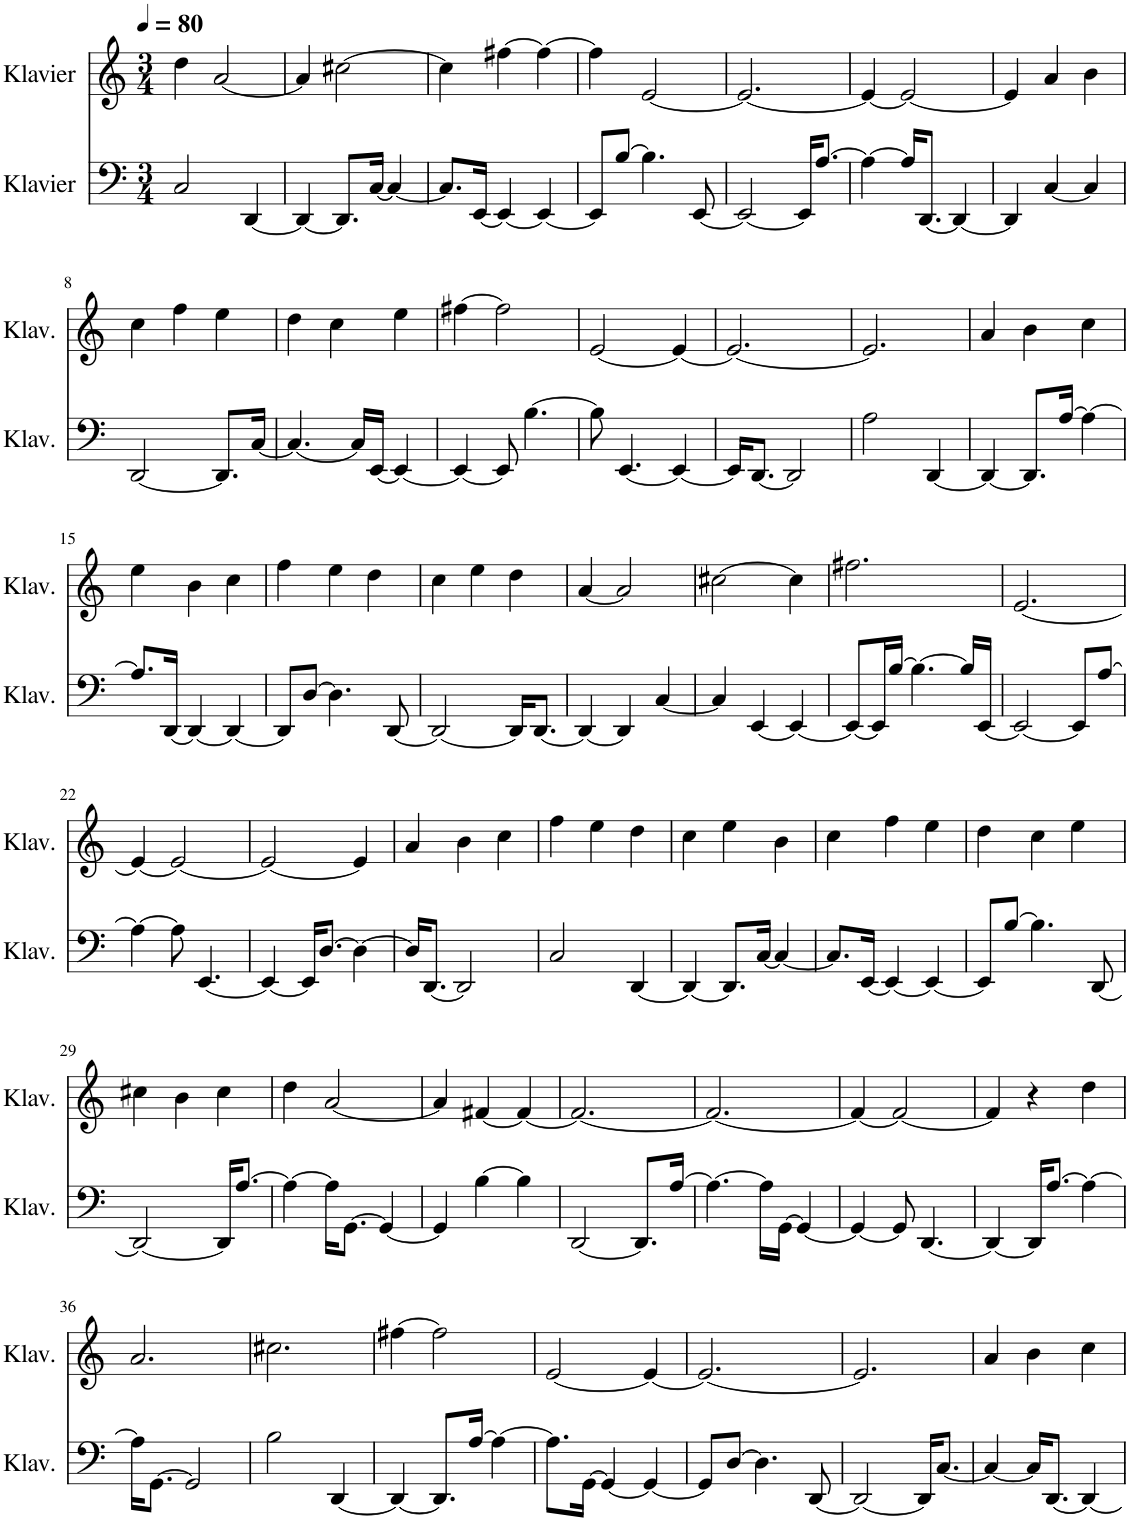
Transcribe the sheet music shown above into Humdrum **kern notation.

**kern	**kern
*part2	*part1
*staff2	*staff1
*I"Klavier	*I"Klavier
*I'Klav.	*I'Klav.
*clefF4	*clefG2
*k[]	*k[]
*M3/4	*M3/4
*MM80	*MM80
=1	=1
2C/	4dd\
.	[2a/
[4DD/	.
=2	=2
4DD/_	4a/]
8.DD/L]	[2cc#X\
[16C/Jk	.
4C/_	.
=3	=3
8.C/L]	4cc#\]
[16EE/Jk	.
4EE/_	[4ff#X\
4EE/_	4ff#\_
=4	=4
8EE/L]	4ff#\]
[8B/J	.
4.B\]	[2e/
[8EE/	.
=5	=5
2EE/_	2.e/_
16EE/KL]	.
[8.A/J	.
=6	=6
4A\_	4e/_
16A/KL]	2e/_
[8.DD/J	.
4DD/_	.
=7	=7
4DD/]	4e/]
[4C/	4a/
4C/]	4b\
!!LO:LB:g=z
=8	=8
[2DD/	4cc\
.	4ff\
8.DD/L]	4ee\
[16C/Jk	.
=9	=9
4.C/_	4dd\
.	4cc\
16C/LL]	.
[16EE/JJ	.
4EE/_	4ee\
=10	=10
4EE/_	[4ff#X\
8EE/]	2ff#\]
[4.B\	.
=11	=11
8B\]	[2e/
[4.EE/	.
4EE/_	4e/_
=12	=12
16EE/KL]	2.e/_
[8.DD/J	.
2DD/]	.
=13	=13
2A\	2.e/]
[4DD/	.
=14	=14
4DD/_	4a/
8.DD/L]	4b\
[16A/Jk	.
4A\_	4cc\
!!LO:LB:g=z
=15	=15
8.A/L]	4ee\
[16DD/Jk	.
4DD/_	4b\
4DD/_	4cc\
=16	=16
8DD/L]	4ff\
[8D/J	.
4.D\]	4ee\
.	4dd\
[8DD/	.
=17	=17
2DD/_	4cc\
.	4ee\
16DD/KL]	4dd\
[8.DD/J	.
=18	=18
4DD/_	[4a/
4DD/]	2a/]
[4C/	.
=19	=19
4C/]	[2cc#X\
[4EE/	.
4EE/_	4cc#\]
=20	=20
8EE/L_	2.ff#X\
16EE/L]	.
[16B/JJ	.
4.B\_	.
16B/LL]	.
[16EE/JJ	.
=21	=21
2EE/_	[2.e/
8EE/L]	.
[8A/J	.
!!LO:LB:g=z
=22	=22
4A\_	4e/_
8A\]	2e/_
[4.EE/	.
=23	=23
4EE/_	2e/_
16EE/KL]	.
[8.D/J	.
4D\_	4e/]
=24	=24
16D/KL]	4a/
[8.DD/J	.
2DD/]	4b\
.	4cc\
=25	=25
2C/	4ff\
.	4ee\
[4DD/	4dd\
=26	=26
4DD/_	4cc\
8.DD/L]	4ee\
[16C/Jk	.
4C/_	4b\
=27	=27
8.C/L]	4cc\
[16EE/Jk	.
4EE/_	4ff\
4EE/_	4ee\
=28	=28
8EE/L]	4dd\
[8B/J	.
4.B\]	4cc\
.	4ee\
[8DD/	.
!!LO:LB:g=z
=29	=29
2DD/_	4cc#X\
.	4b\
16DD/KL]	4cc#\
[8.A/J	.
=30	=30
4A\_	4dd\
16A\KL]	[2a/
[8.GG\J	.
4GG/_	.
=31	=31
4GG/]	4a/]
[4B\	[4f#X/
4B\]	4f#/_
=32	=32
[2DD/	2.f#/_
8.DD/L]	.
[16A/Jk	.
=33	=33
4.A\_	2.f#/_
16A\LL]	.
[16GG\JJ	.
4GG/_	.
=34	=34
4GG/_	4f#/_
8GG/]	2f#/_
[4.DD/	.
=35	=35
4DD/_	4f#/]
16DD/KL]	4r
[8.A/J	.
4A\_	4dd\
!!LO:LB:g=z
=36	=36
16A\KL]	2.a/
[8.GG\J	.
2GG/]	.
=37	=37
2B\	2.cc#X\
[4DD/	.
=38	=38
4DD/_	[4ff#X\
8.DD/L]	2ff#\]
[16A/Jk	.
4A\_	.
=39	=39
8.A\L]	[2e/
[16GG\Jk	.
4GG/_	.
4GG/_	4e/_
=40	=40
8GG/L]	2.e/_
[8D/J	.
4.D\]	.
[8DD/	.
=41	=41
2DD/_	2.e/]
16DD/KL]	.
[8.C/J	.
=42	=42
4C/_	4a/
16C/KL]	4b\
[8.DD/J	.
4DD/_	4cc\
=	=
*-	*-
